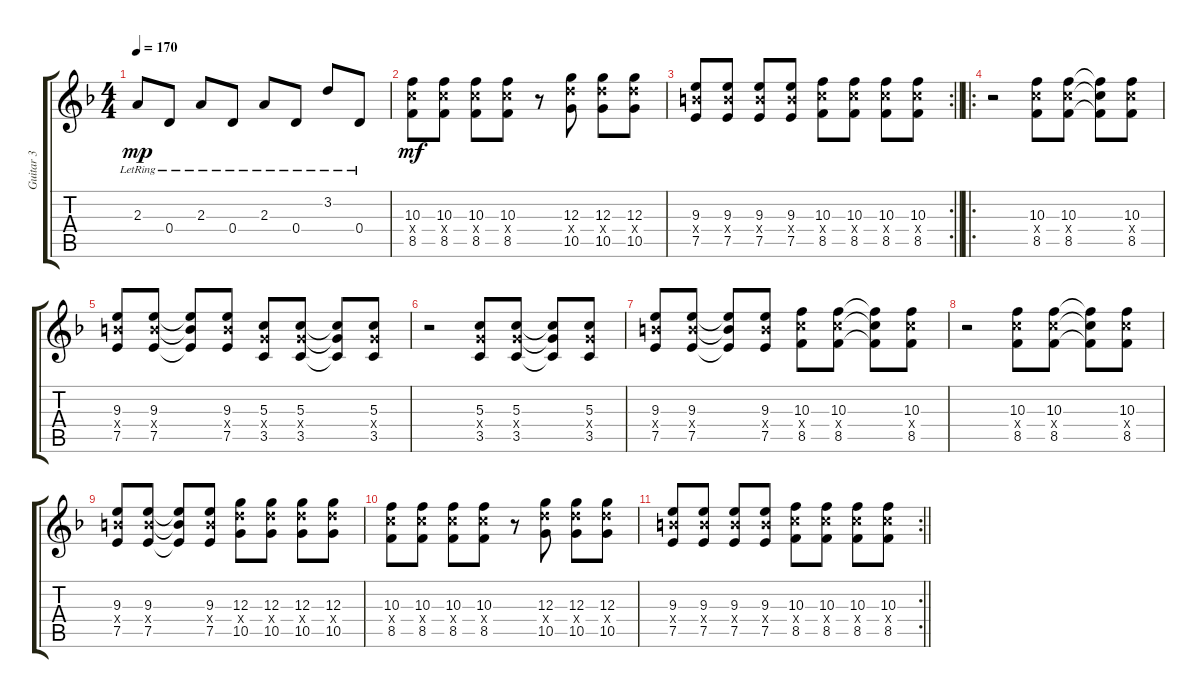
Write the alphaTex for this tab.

\track ("Guitar 3" "Guitar 3") {instrument overdrivenguitar}
\staff {score tabs}
\tuning (E4 B3 G3 D3 A2 D2) {hide}
\ts (4 4)
\tempo 170
\clef g2
\ks f
2.3{lr}.8{dy mp} 0.4{lr}.8 2.3{lr}.8 0.4{lr}.8 2.3{lr}.8 0.4{lr}.8 3.2{lr}.8 0.4{lr}.8 |
(10.3 10.4{x} 8.5).8{dy mf} (10.3 10.4{x} 8.5).8 (10.3 10.4{x} 8.5).8 (10.3 10.4{x} 8.5).8 r.8 (12.3 12.4{x} 10.5).8 (12.3 12.4{x} 10.5).8 (12.3 12.4{x} 10.5).8 |
\rc 2
\barLineRight lightlight
(9.3 9.4{x} 7.5).8 (9.3 9.4{x} 7.5).8 (9.3 9.4{x} 7.5).8 (9.3 9.4{x} 7.5).8 (10.3 10.4{x} 8.5).8 (10.3 10.4{x} 8.5).8 (10.3 10.4{x} 8.5).8 (10.3 10.4{x} 8.5).8 |
\ro
r.2 (10.3 10.4{x} 8.5).8 (10.3 10.4{x} 8.5).8 (10.3{t} 10.4{t} 8.5{t}).8 (10.3 10.4{x} 8.5).8 |
(9.3 9.4{x} 7.5).8 (9.3 9.4{x} 7.5).8 (9.3{t} 9.4{t} 7.5{t}).8 (9.3 9.4{x} 7.5).8 (5.3 5.4{x} 3.5).8 (5.3 5.4{x} 3.5).8 (5.3{t} 5.4{t} 3.5{t}).8 (5.3 5.4{x} 3.5).8 |
r.2 (5.3 5.4{x} 3.5).8 (5.3 5.4{x} 3.5).8 (5.3{t} 5.4{t} 3.5{t}).8 (5.3 5.4{x} 3.5).8 |
(9.3 9.4{x} 7.5).8 (9.3 9.4{x} 7.5).8 (9.3{t} 9.4{t} 7.5{t}).8 (9.3 9.4{x} 7.5).8 (10.3 10.4{x} 8.5).8 (10.3 10.4{x} 8.5).8 (10.3{t} 10.4{t} 8.5{t}).8 (10.3 10.4{x} 8.5).8 |
r.2 (10.3 10.4{x} 8.5).8 (10.3 10.4{x} 8.5).8 (10.3{t} 10.4{t} 8.5{t}).8 (10.3 10.4{x} 8.5).8 |
(9.3 9.4{x} 7.5).8 (9.3 9.4{x} 7.5).8 (9.3{t} 9.4{t} 7.5{t}).8 (9.3 9.4{x} 7.5).8 (12.3 12.4{x} 10.5).8 (12.3 12.4{x} 10.5).8 (12.3 12.4{x} 10.5).8 (12.3 12.4{x} 10.5).8 |
(10.3 10.4{x} 8.5).8 (10.3 10.4{x} 8.5).8 (10.3 10.4{x} 8.5).8 (10.3 10.4{x} 8.5).8 r.8 (12.3 12.4{x} 10.5).8 (12.3 12.4{x} 10.5).8 (12.3 12.4{x} 10.5).8 |
\rc 2
\barLineRight lightlight
(9.3 9.4{x} 7.5).8 (9.3 9.4{x} 7.5).8 (9.3 9.4{x} 7.5).8 (9.3 9.4{x} 7.5).8 (10.3 10.4{x} 8.5).8 (10.3 10.4{x} 8.5).8 (10.3 10.4{x} 8.5).8 (10.3 10.4{x} 8.5).8
